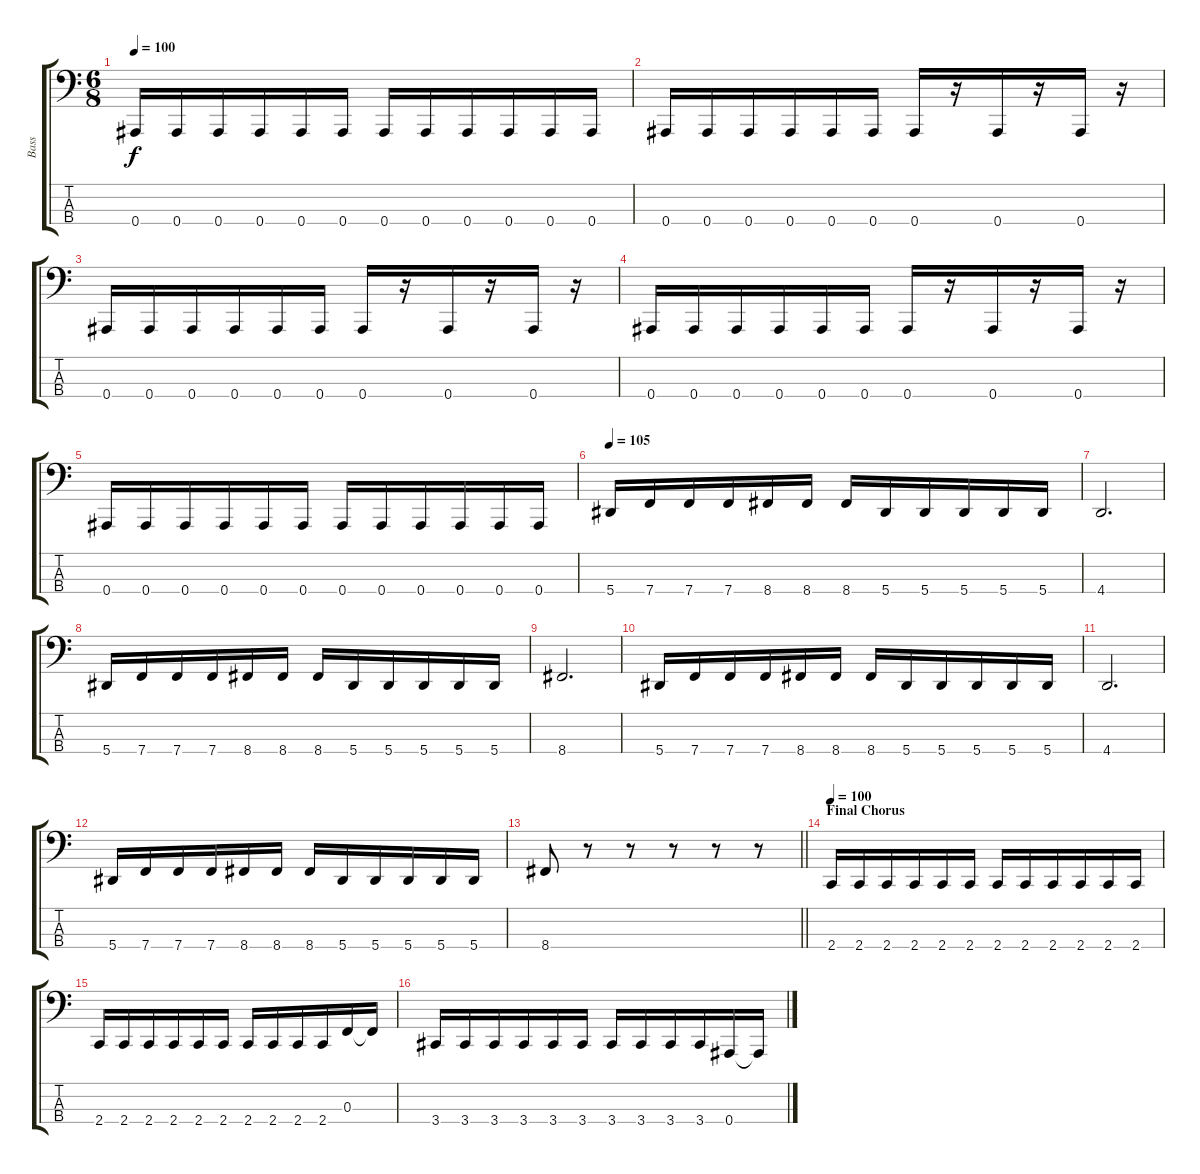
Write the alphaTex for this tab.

\track ("Bass" "Bass") {instrument electricbassfinger}
\staff {score tabs}
\tuning (Eb2 Bb1 F1 Bb0) {hide}
\ts (6 8)
\tempo 100
\clef f4
\ks c
0.4.16{dy f} 0.4.16 0.4.16 0.4.16 0.4.16 0.4.16 0.4.16 0.4.16 0.4.16 0.4.16 0.4.16 0.4.16 |
0.4.16 0.4.16 0.4.16 0.4.16 0.4.16 0.4.16 0.4.16 r.16 0.4.16 r.16 0.4.16 r.16 |
0.4.16 0.4.16 0.4.16 0.4.16 0.4.16 0.4.16 0.4.16 r.16 0.4.16 r.16 0.4.16 r.16 |
0.4.16 0.4.16 0.4.16 0.4.16 0.4.16 0.4.16 0.4.16 r.16 0.4.16 r.16 0.4.16 r.16 |
0.4.16 0.4.16 0.4.16 0.4.16 0.4.16 0.4.16 0.4.16 0.4.16 0.4.16 0.4.16 0.4.16 0.4.16 |
\tempo 105
5.4.16 7.4.16 7.4.16 7.4.16 8.4.16 8.4.16 8.4.16 5.4.16 5.4.16 5.4.16 5.4.16 5.4.16 |
4.4.2{d} |
5.4.16 7.4.16 7.4.16 7.4.16 8.4.16 8.4.16 8.4.16 5.4.16 5.4.16 5.4.16 5.4.16 5.4.16 |
8.4.2{d} |
5.4.16 7.4.16 7.4.16 7.4.16 8.4.16 8.4.16 8.4.16 5.4.16 5.4.16 5.4.16 5.4.16 5.4.16 |
4.4.2{d} |
5.4.16 7.4.16 7.4.16 7.4.16 8.4.16 8.4.16 8.4.16 5.4.16 5.4.16 5.4.16 5.4.16 5.4.16 |
\barLineRight lightlight
8.4.8 r.8 r.8 r.8 r.8 r.8 |
\section ("" "Final Chorus")
\tempo 100
2.4.16 2.4.16 2.4.16 2.4.16 2.4.16 2.4.16 2.4.16 2.4.16 2.4.16 2.4.16 2.4.16 2.4.16 |
2.4.16 2.4.16 2.4.16 2.4.16 2.4.16 2.4.16 2.4.16 2.4.16 2.4.16 2.4.16 0.3.16 0.3{t}.16 |
3.4.16 3.4.16 3.4.16 3.4.16 3.4.16 3.4.16 3.4.16 3.4.16 3.4.16 3.4.16 0.4.16 0.4{t}.16
